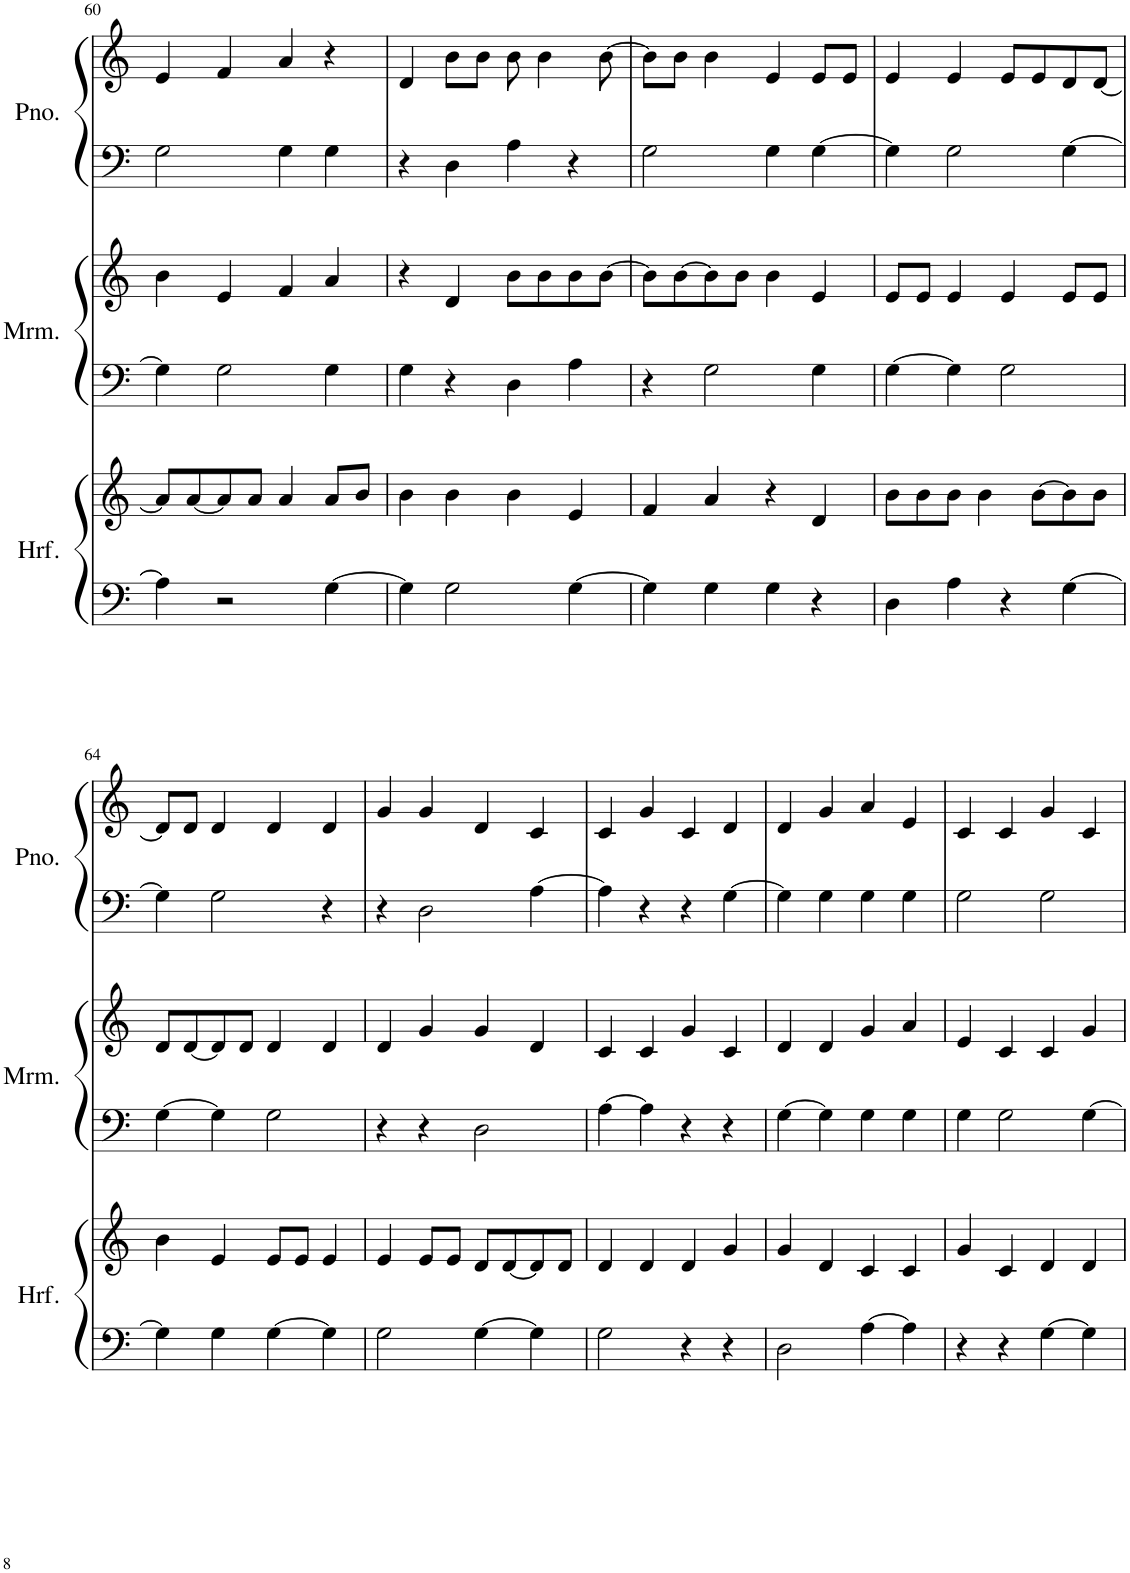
**kern	**kern	**kern	**kern	**kern	**kern
*part3	*part3	*part2	*part2	*part1	*part1
*staff6	*staff5	*staff4	*staff3	*staff2	*staff1
*I"Harfe	*	*I"Marimba	*	*I"Piano	*
*I'Hrf.	*	*I'Mrm.	*	*I'Pno.	*
!!LO:PB:g=z
*clefF4	*clefG2	*clefF4	*clefG2	*clefF4	*clefG2
*k[]	*k[]	*k[]	*k[]	*k[]	*k[]
*M4/4	*M4/4	*M4/4	*M4/4	*M4/4	*M4/4
=60	=60	=60	=60	=60	=60
4A\]	8a/L]	4G\]	4b\	2G\	4e/
.	[8a/	.	.	.	.
2r	8a/]	2G\	4e/	.	4f/
.	8a/J	.	.	.	.
.	4a/	.	4f/	4G\	4a/
[4G\	8a/L	4G\	4a/	4G\	4r
.	8b/J	.	.	.	.
=61	=61	=61	=61	=61	=61
4G\]	4b\	4G\	4r	4r	4d/
2G\	4b\	4r	4d/	4D\	8b\L
.	.	.	.	.	8b\J
.	4b\	4D\	8b\L	4A\	8b\
.	.	.	8b\	.	4b\
[4G\	4e/	4A\	8b\	4r	.
.	.	.	[8b\J	.	[8b\
=62	=62	=62	=62	=62	=62
4G\]	4f/	4r	8b\L]	2G\	8b\L]
.	.	.	[8b\	.	8b\J
4G\	4a/	2G\	8b\]	.	4b\
.	.	.	8b\J	.	.
4G\	4r	.	4b\	4G\	4e/
4r	4d/	4G\	4e/	[4G\	8e/L
.	.	.	.	.	8e/J
=63	=63	=63	=63	=63	=63
4D\	8b\L	[4G\	8e/L	4G\]	4e/
.	8b\	.	8e/J	.	.
4A\	8b\J	4G\]	4e/	2G\	4e/
.	4b\	.	.	.	.
4r	.	2G\	4e/	.	8e/L
.	[8b\L	.	.	.	8e/
[4G\	8b\]	.	8e/L	[4G\	8d/
.	8b\J	.	8e/J	.	[8d/J
!!LO:LB:g=z
=64	=64	=64	=64	=64	=64
4G\]	4b\	[4G\	8d/L	4G\]	8d/L]
.	.	.	[8d/	.	8d/J
4G\	4e/	4G\]	8d/]	2G\	4d/
.	.	.	8d/J	.	.
[4G\	8e/L	2G\	4d/	.	4d/
.	8e/J	.	.	.	.
4G\]	4e/	.	4d/	4r	4d/
=65	=65	=65	=65	=65	=65
2G\	4e/	4r	4d/	4r	4g/
.	8e/L	4r	4g/	2D\	4g/
.	8e/J	.	.	.	.
[4G\	8d/L	2D\	4g/	.	4d/
.	[8d/	.	.	.	.
4G\]	8d/]	.	4d/	[4A\	4c/
.	8d/J	.	.	.	.
=66	=66	=66	=66	=66	=66
2G\	4d/	[4A\	4c/	4A\]	4c/
.	4d/	4A\]	4c/	4r	4g/
4r	4d/	4r	4g/	4r	4c/
4r	4g/	4r	4c/	[4G\	4d/
=67	=67	=67	=67	=67	=67
2D\	4g/	[4G\	4d/	4G\]	4d/
.	4d/	4G\]	4d/	4G\	4g/
[4A\	4c/	4G\	4g/	4G\	4a/
4A\]	4c/	4G\	4a/	4G\	4e/
=68	=68	=68	=68	=68	=68
4r	4g/	4G\	4e/	2G\	4c/
4r	4c/	2G\	4c/	.	4c/
[4G\	4d/	.	4c/	2G\	4g/
4G\]	4d/	[4G\	4g/	.	4c/
=	=	=	=	=	=
*-	*-	*-	*-	*-	*-
